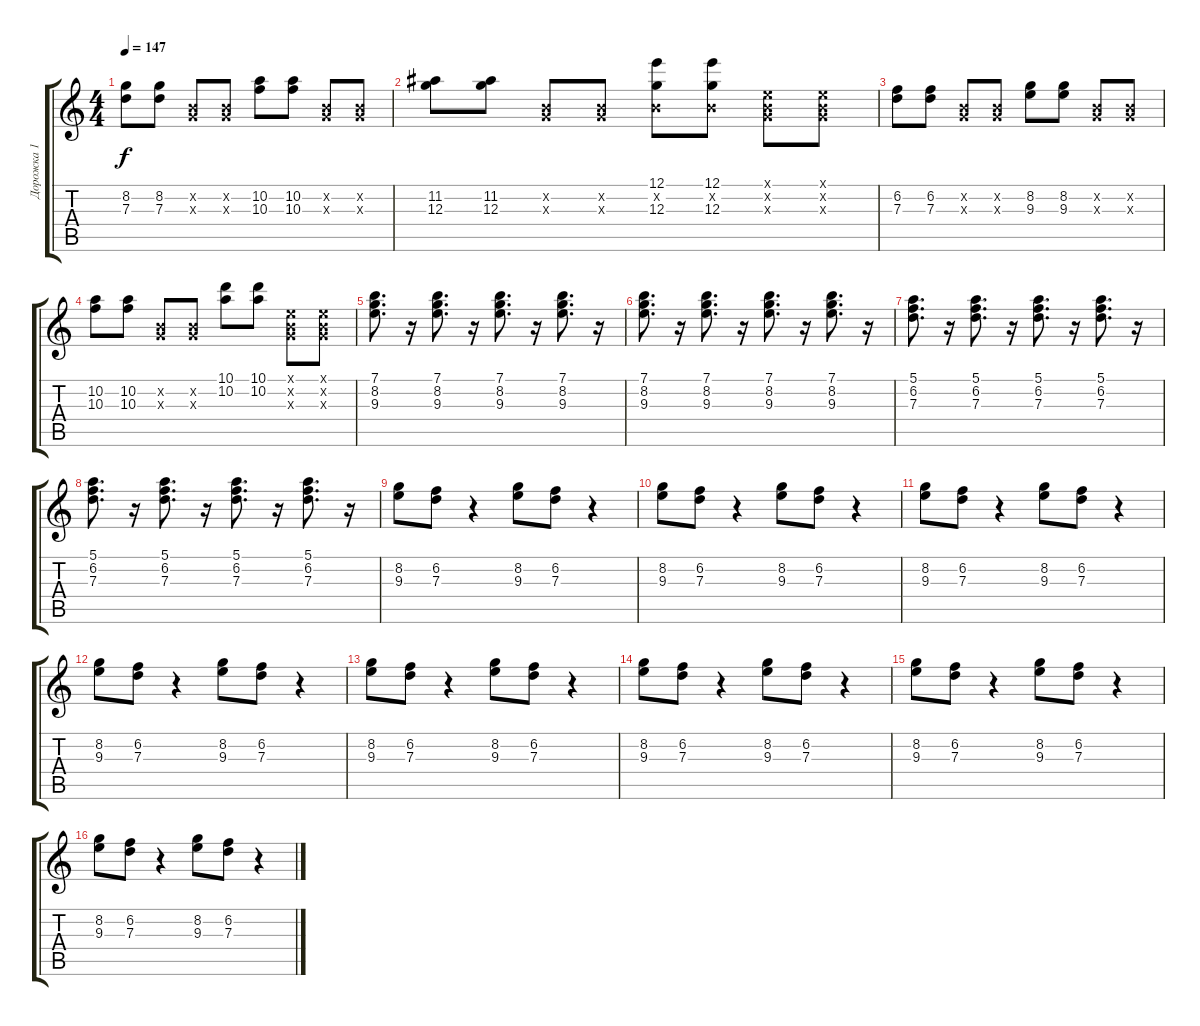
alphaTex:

\track ("Дорожка 1" "Дорожка 1") {instrument distortionguitar}
\staff {score tabs}
\tuning (E4 B3 G3 D3 A2 E2) {hide}
\ts (4 4)
\tempo 147
\clef g2
\ks c
(8.2 7.3).8{dy f} (8.2 7.3).8 (0.2{x} 0.3{x}).8 (0.2{x} 0.3{x}).8 (10.2 10.3).8 (10.2 10.3).8 (0.2{x} 0.3{x}).8 (0.2{x} 0.3{x}).8 |
(11.2 12.3).8 (11.2 12.3).8 (0.2{x} 0.3{x}).8 (0.2{x} 0.3{x}).8 (12.1 0.2{x} 12.3).8 (12.1 0.2{x} 12.3).8 (0.1{x} 0.2{x} 0.3{x}).8 (0.1{x} 0.2{x} 0.3{x}).8 |
(6.2 7.3).8 (6.2 7.3).8 (0.2{x} 0.3{x}).8 (0.2{x} 0.3{x}).8 (8.2 9.3).8 (8.2 9.3).8 (0.2{x} 0.3{x}).8 (0.2{x} 0.3{x}).8 |
(10.2 10.3).8 (10.2 10.3).8 (0.2{x} 0.3{x}).8 (0.2{x} 0.3{x}).8 (10.1 10.2).8 (10.1 10.2).8 (0.1{x} 0.2{x} 0.3{x}).8 (0.1{x} 0.2{x} 0.3{x}).8 |
(7.1 8.2 9.3).8{d} r.16 (7.1 8.2 9.3).8{d} r.16 (7.1 8.2 9.3).8{d} r.16 (7.1 8.2 9.3).8{d} r.16 |
(7.1 8.2 9.3).8{d} r.16 (7.1 8.2 9.3).8{d} r.16 (7.1 8.2 9.3).8{d} r.16 (7.1 8.2 9.3).8{d} r.16 |
(5.1 6.2 7.3).8{d} r.16 (5.1 6.2 7.3).8{d} r.16 (5.1 6.2 7.3).8{d} r.16 (5.1 6.2 7.3).8{d} r.16 |
(5.1 6.2 7.3).8{d} r.16 (5.1 6.2 7.3).8{d} r.16 (5.1 6.2 7.3).8{d} r.16 (5.1 6.2 7.3).8{d} r.16 |
(8.2 9.3).8 (6.2 7.3).8 r.4 (8.2 9.3).8 (6.2 7.3).8 r.4 |
(8.2 9.3).8 (6.2 7.3).8 r.4 (8.2 9.3).8 (6.2 7.3).8 r.4 |
(8.2 9.3).8 (6.2 7.3).8 r.4 (8.2 9.3).8 (6.2 7.3).8 r.4 |
(8.2 9.3).8 (6.2 7.3).8 r.4 (8.2 9.3).8 (6.2 7.3).8 r.4 |
(8.2 9.3).8 (6.2 7.3).8 r.4 (8.2 9.3).8 (6.2 7.3).8 r.4 |
(8.2 9.3).8 (6.2 7.3).8 r.4 (8.2 9.3).8 (6.2 7.3).8 r.4 |
(8.2 9.3).8 (6.2 7.3).8 r.4 (8.2 9.3).8 (6.2 7.3).8 r.4 |
(8.2 9.3).8 (6.2 7.3).8 r.4 (8.2 9.3).8 (6.2 7.3).8 r.4
